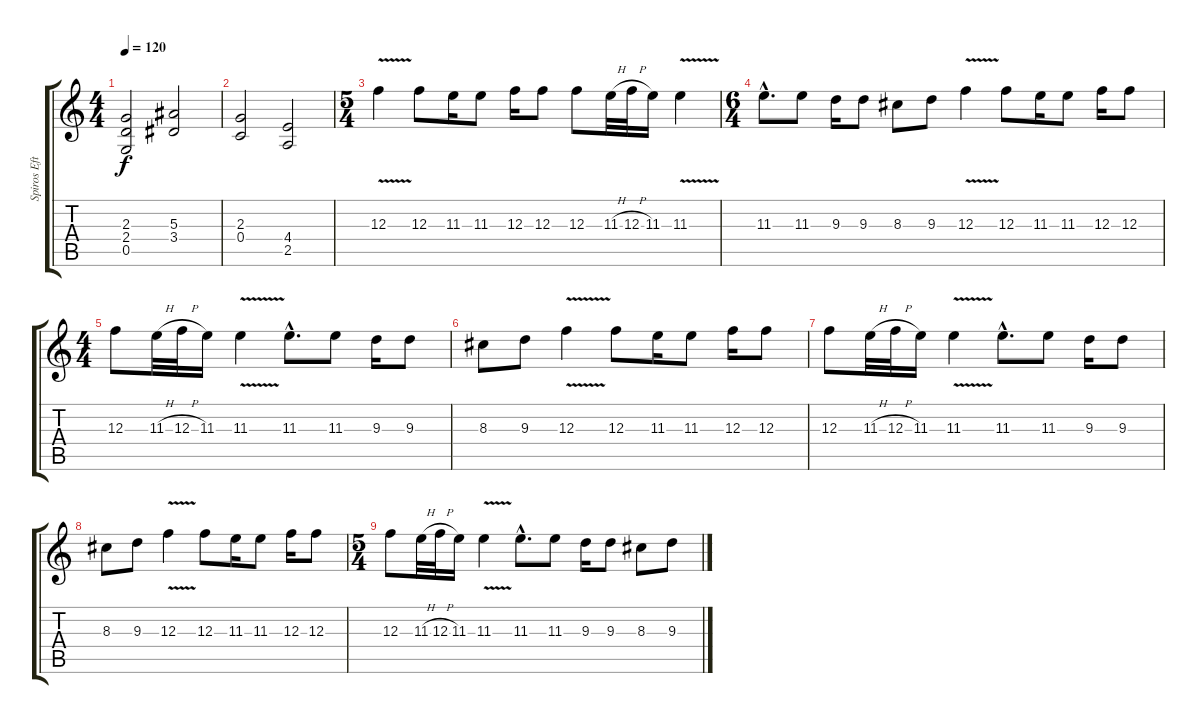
\track ("Spiros Efthimiadis" "Spiros Eft") {instrument distortionguitar}
\staff {score tabs}
\tuning (D4 A3 F3 C3 G2 D2) {hide}
\ts (4 4)
\tempo 120
\clef g2
\ks c
(2.3 2.4 0.5).2{dy f} (5.3 3.4).2 |
(2.3 0.4).2 (4.4 2.5).2 |
\ts (5 4)
12.3{v}.4 12.3.8 11.3.16 11.3.8 12.3.16 12.3.8 12.3.8 11.3{h}.32 12.3{h}.32 11.3.16 11.3{v}.4 |
\ts (6 4)
11.3{hac}.8{d} 11.3.8 9.3.16 9.3.8 8.3.8 9.3.8 12.3{v}.4 12.3.8 11.3.16 11.3.8 12.3.16 12.3.8 |
\ts (4 4)
12.3.8 11.3{h}.32 12.3{h}.32 11.3.16 11.3{v}.4 11.3{hac}.8{d} 11.3.8 9.3.16 9.3.8 |
8.3.8 9.3.8 12.3{v}.4 12.3.8 11.3.16 11.3.8 12.3.16 12.3.8 |
12.3.8 11.3{h}.32 12.3{h}.32 11.3.16 11.3{v}.4 11.3{hac}.8{d} 11.3.8 9.3.16 9.3.8 |
8.3.8 9.3.8 12.3{v}.4 12.3.8 11.3.16 11.3.8 12.3.16 12.3.8 |
\ts (5 4)
12.3.8 11.3{h}.32 12.3{h}.32 11.3.16 11.3{v}.4 11.3{hac}.8{d} 11.3.8 9.3.16 9.3.8 8.3.8 9.3.8
